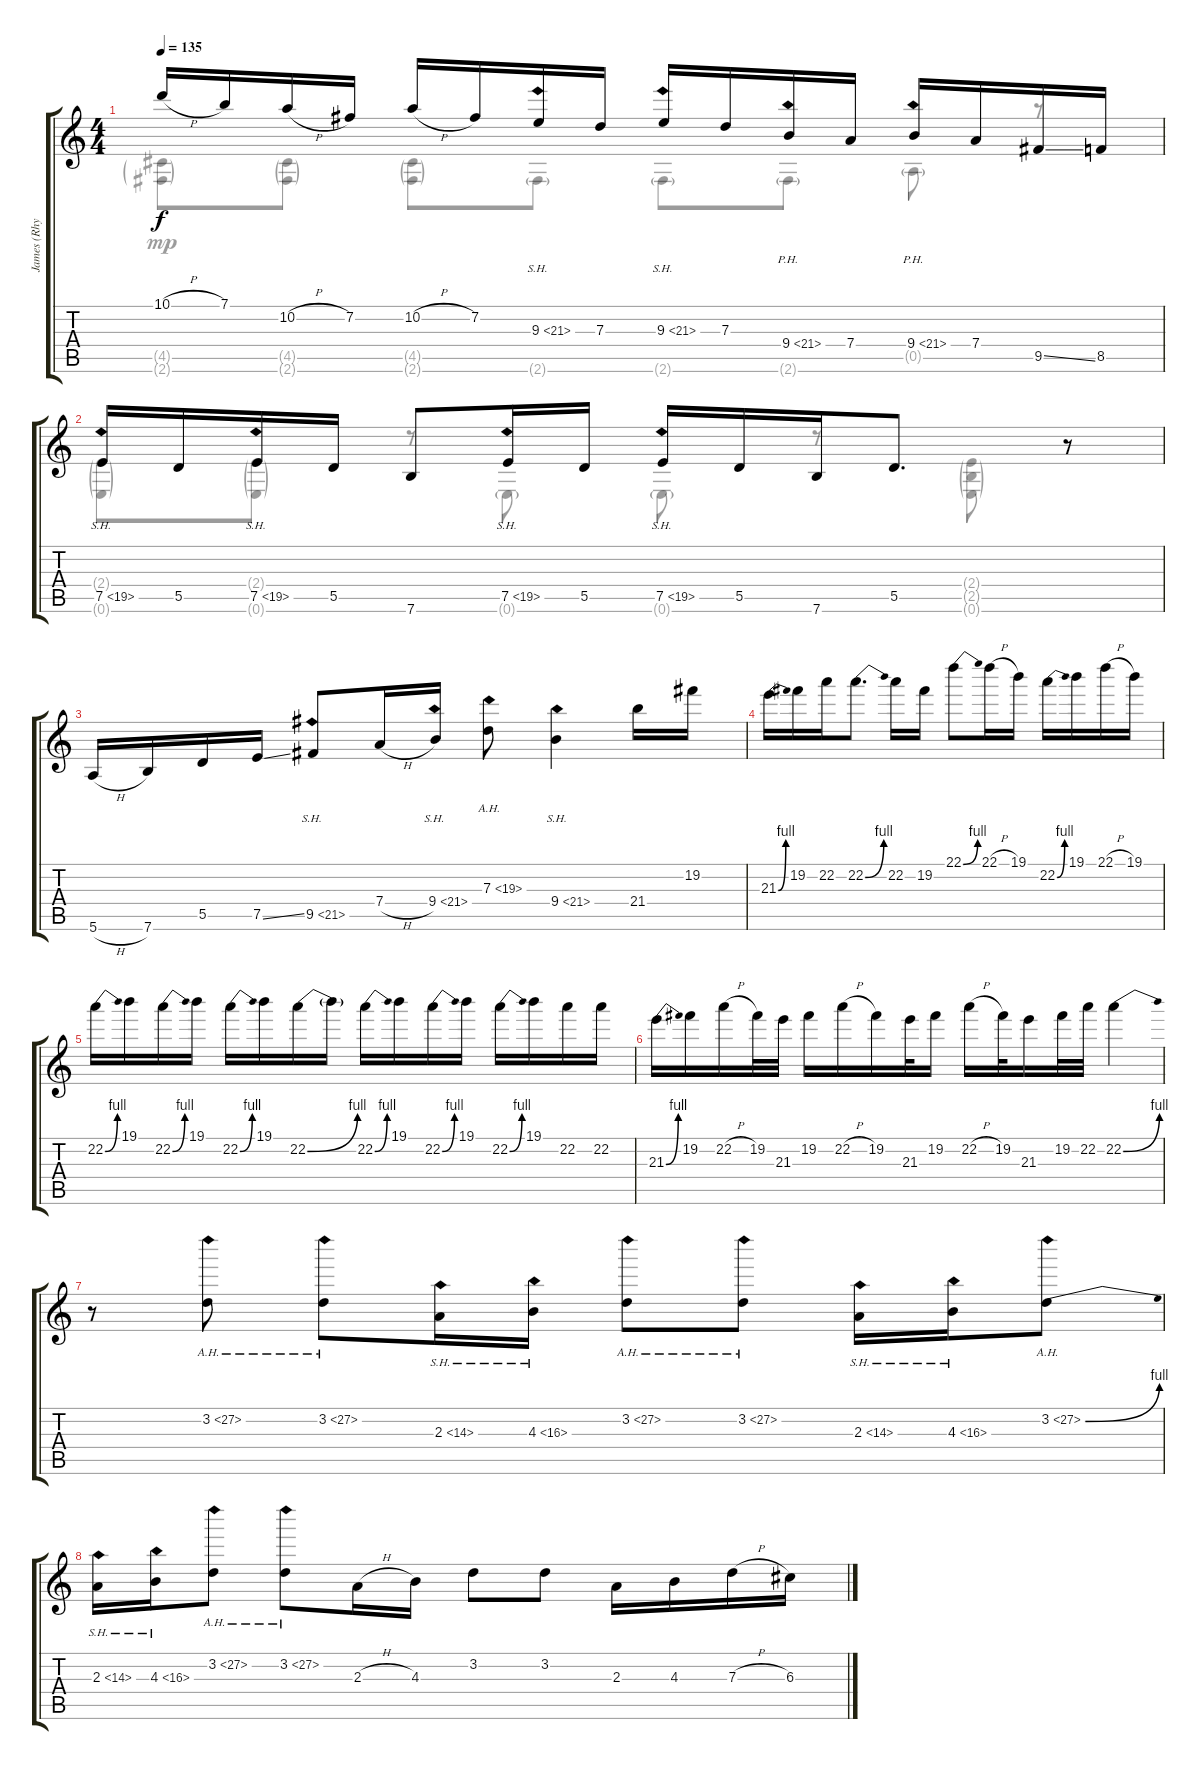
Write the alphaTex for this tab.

\track ("James (Rhythm Guitar)" "James (Rhy") {instrument distortionguitar}
\staff {score tabs}
\tuning (E4 B3 G3 D3 A2 E2) {hide}
\voice
\ts (4 4)
\tempo 135
\clef g2
\ks c
10.1{h}.16{dy f} 7.1.16 10.2{h}.16 7.2.16 10.2{h}.16 7.2.16 9.3{sh 12}.16 7.3.16 9.3{sh 12}.16 7.3.16 9.4{ph 12}.16 7.4.16 9.4{ph 12}.16 7.4.16 9.5{ss}.16 8.5.16 |
7.5{sh 12}.16 5.5.16 7.5{sh 12}.16 5.5.16 7.6.8 7.5{sh 12}.16 5.5.16 7.5{sh 12}.16 5.5.16 7.6.16 5.5.8{d} r.8 |
5.6{h}.16 7.6.16 5.5.16 7.5{ss}.16 9.5{sh 12}.8 7.4{h}.16 9.4{sh 12}.16 7.3{ah 12}.8 9.4{sh 12}.4 21.4.16 19.2.16 |
21.3{be (bend 0 0 60 4)}.16 19.2.16 22.2.16 22.2{be (bend 0 0 60 4)}.8{d} 22.2.16 19.2.16 22.1{be (bend 0 0 60 4)}.8 22.1{h}.16 19.1.16 22.2{be (bend 0 0 60 4)}.16 19.1.16 22.1{h}.16 19.1.16 |
22.2{be (bend 0 0 60 4)}.16 19.1.16 22.2{be (bend 0 0 60 4)}.16 19.1.16 22.2{be (bend 0 0 60 4)}.16 19.1.16 22.2{be (bend 0 0 60 4)}.16 22.2{t}.16 22.2{be (bend 0 0 60 4)}.16 19.1.16 22.2{be (bend 0 0 60 4)}.16 19.1.16 22.2{be (bend 0 0 60 4)}.16 19.1.16 22.2.16 22.2.16 |
21.3{be (bend 0 0 60 4)}.16 19.2.16 22.2{h}.16 19.2.32 21.3.32 19.2.16 22.2{h}.16 19.2.16 21.3.32 19.2.16 22.2{h}.16 19.2.32 21.3.16 19.2.32 22.2.32 22.2{be (bend 0 0 60 4)}.4 |
r.8 3.2{ah 24}.8 3.2{ah 24}.8 2.3{sh 12}.16 4.3{sh 12}.16 3.2{ah 24}.8 3.2{ah 24}.8 2.3{sh 12}.16 4.3{sh 12}.16 3.2{be (bend 0 0 60 4) ah 24}.8 |
2.3{sh 12}.16 4.3{sh 12}.16 3.2{ah 24}.8 3.2{ah 24}.8 2.3{h}.16 4.3.16 3.2.8 3.2.8 2.3.16 4.3.16 7.3{h}.16 6.3.16
\voice
\clef g2
\ottava regular
\simile none
\ks c
(4.5{g} 2.6{g}).8{dy mp} (4.5{g} 2.6{g}).8 (4.5{g} 2.6{g}).8 2.6{g}.8 2.6{g}.8 2.6{g}.8 0.5{g}.8 r.8 |
(2.4{g} 0.6{g}).8 (2.4{g} 0.6{g}).8 r.8 0.6{g}.8 0.6{g}.8 r.8 (2.4{g} 2.5{g} 0.6{g}).8 r.8 |
|
|
|
|
|
